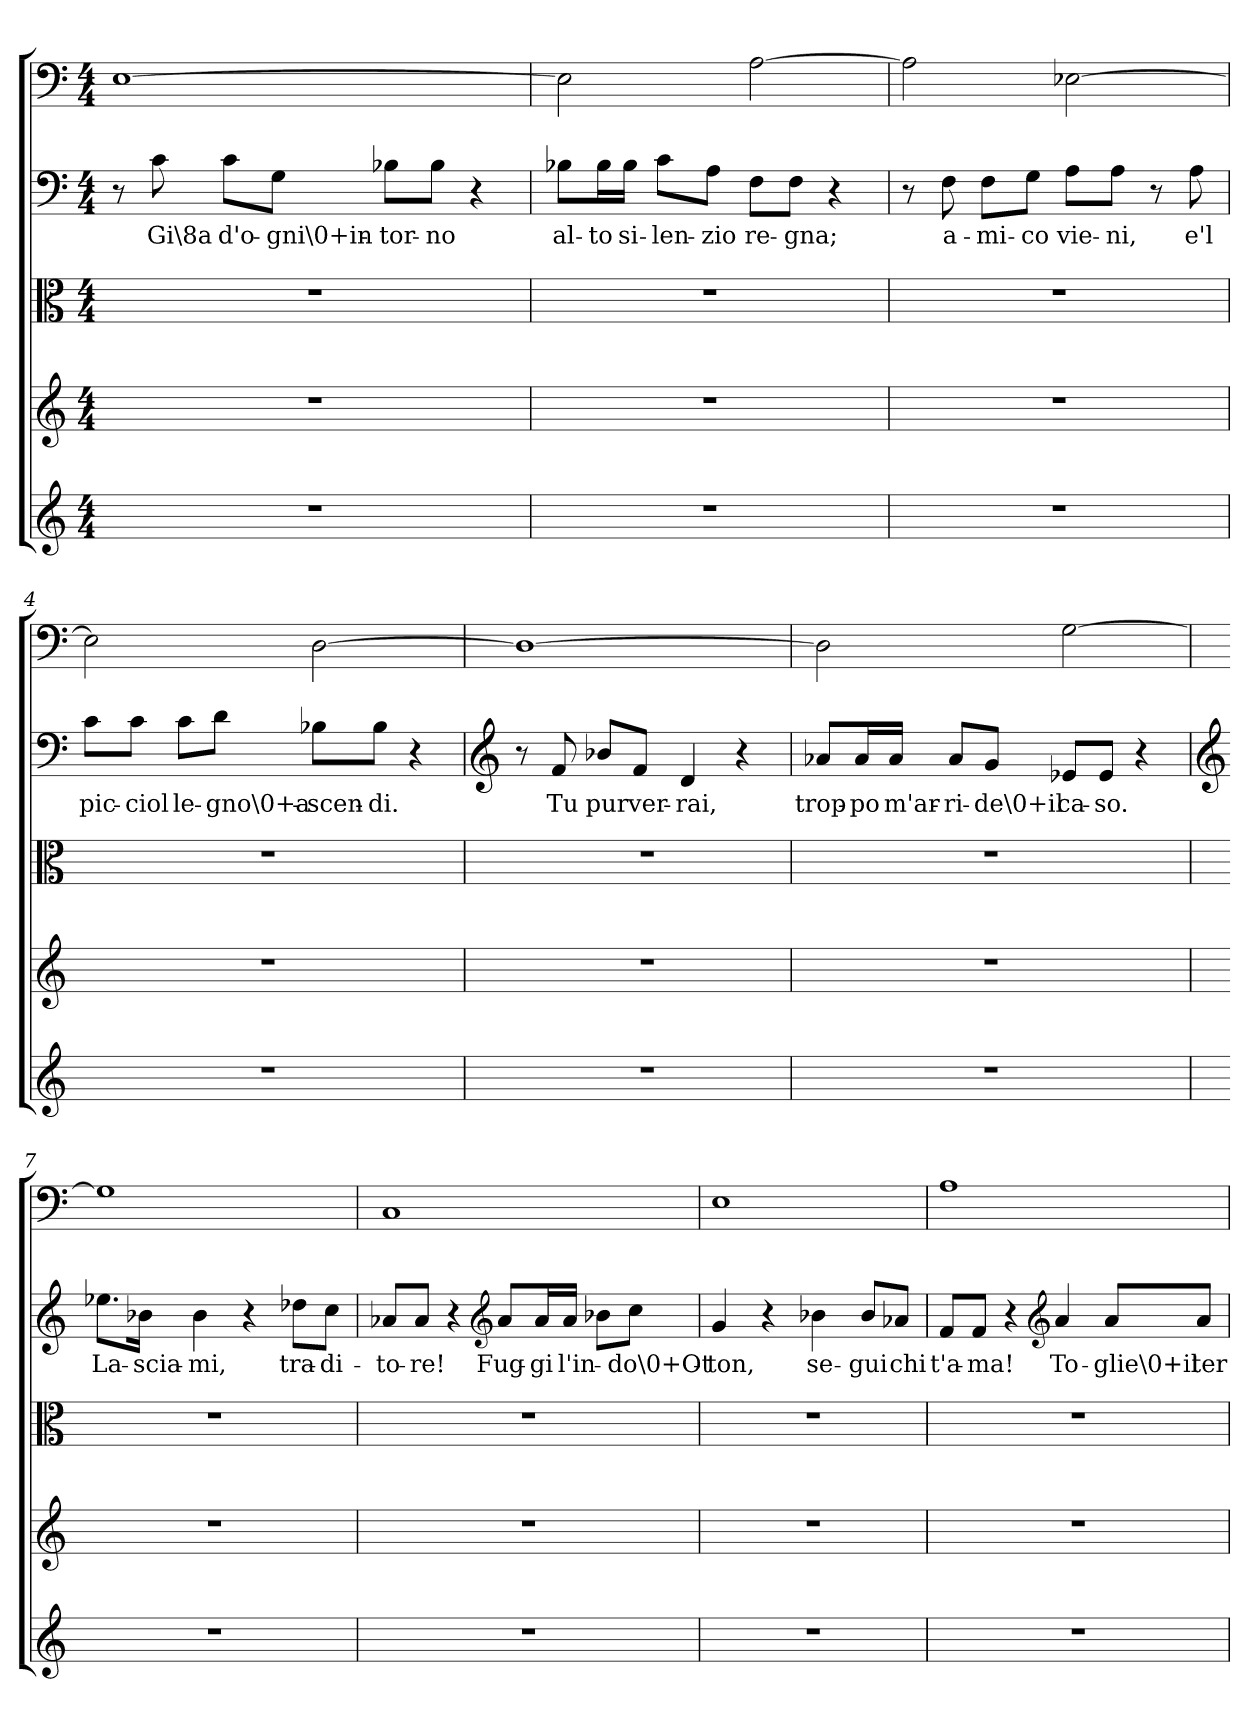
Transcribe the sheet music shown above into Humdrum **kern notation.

**kern	**kern	**kern	**kern	**text	**kern
*part5	*part4	*part3	*part2	*part2	*part1
*staff5	*staff4	*staff3	*staff2	*staff2	*staff1
*clefG2	*clefG2	*clefC3	*clefF4	*	*clefF4
*k[]	*k[]	*k[]	*k[]	*	*k[]
*C:	*C:	*C:	*C:	*	*C:
*M4/4	*M4/4	*M4/4	*M4/4	*	*M4/4
=1	=1	=1	=1	=1	=1
1r	1r	1r	8r	.	[1E\
.	.	.	8c\	Gi\8a	.
.	.	.	8c\L	d'o-	.
.	.	.	8G\J	-gni\0+in-	.
.	.	.	8B-X\L	-tor-	.
.	.	.	8B-\J	-no	.
.	.	.	4r	.	.
=2	=2	=2	=2	=2	=2
1r	1r	1r	8B-X\L	al-	2E\]
.	.	.	16B-\L	-to	.
.	.	.	16B-\JJ	si-	.
.	.	.	8c\L	-len-	.
.	.	.	8A\J	-zio	.
.	.	.	8F\L	re-	[2A\
.	.	.	8F\J	-gna;	.
.	.	.	4r	.	.
=3	=3	=3	=3	=3	=3
1r	1r	1r	8r	.	2A\]
.	.	.	8F\	a-	.
.	.	.	8F\L	-mi-	.
.	.	.	8G\J	-co	.
.	.	.	8A\L	vie-	[2E-X\
.	.	.	8A\J	-ni,	.
.	.	.	8r	.	.
.	.	.	8A\	e'l	.
=4	=4	=4	=4	=4	=4
1r	1r	1r	8c\L	pic-	2E-\]
.	.	.	8c\J	-ciol	.
.	.	.	8c\L	le-	.
.	.	.	8d\J	-gno\0+a-	.
.	.	.	8B-X\L	-scen-	[2D\
.	.	.	8B-\J	-di.	.
.	.	.	4r	.	.
=5	=5	=5	=5	=5	=5
*	*	*	*clefG2	*	*
1r	1r	1r	8r	.	1D\_
.	.	.	8f/	Tu	.
.	.	.	8b-X/L	pur	.
.	.	.	8f/J	ver-	.
.	.	.	4d/	-rai,	.
.	.	.	4r	.	.
=6	=6	=6	=6	=6	=6
1r	1r	1r	8a-X/L	trop-	2D\]
.	.	.	16a-/L	-po	.
.	.	.	16a-/JJ	m'ar-	.
.	.	.	8a-/L	-ri-	.
.	.	.	8g/J	-de\0+il	.
.	.	.	8e-X/L	ca-	[2G\
.	.	.	8e-/J	-so.	.
.	.	.	4r	.	.
=7	=7	=7	=7	=7	=7
*	*	*	*clefG2	*	*
1r	1r	1r	8.ee-X\L	La-	1G\]
.	.	.	16b-X\Jk	-scia-	.
.	.	.	4b-\	-mi,	.
.	.	.	4r	.	.
.	.	.	8dd-X\L	tra-	.
.	.	.	8cc\J	-di-	.
=8	=8	=8	=8	=8	=8
1r	1r	1r	8a-X/L	-to-	1C/
.	.	.	8a-/J	-re!	.
.	.	.	4r	.	.
*	*	*	*clefG2	*	*
.	.	.	8a-/L	Fug-	.
.	.	.	16a-/L	-gi	.
.	.	.	16a-/JJ	l'in-	.
.	.	.	8b-X\L	.	.
.	.	.	8cc\J	-do\0+Ot-	.
=9	=9	=9	=9	=9	=9
1r	1r	1r	4g/	-ton,	1E\
.	.	.	4r	.	.
.	.	.	4b-X\	se-	.
.	.	.	8b-/L	-gui	.
.	.	.	8a-X/J	chi	.
=10	=10	=10	=10	=10	=10
1r	1r	1r	8f/L	t'a-	1A\
.	.	.	8f/J	-ma!	.
.	.	.	4r	.	.
*	*	*	*clefG2	*	*
.	.	.	4a/	To-	.
.	.	.	8a/L	-glie\0+il	.
.	.	.	8a/J	ter-	.
=	=	=	=	=	=
*-	*-	*-	*-	*-	*-
